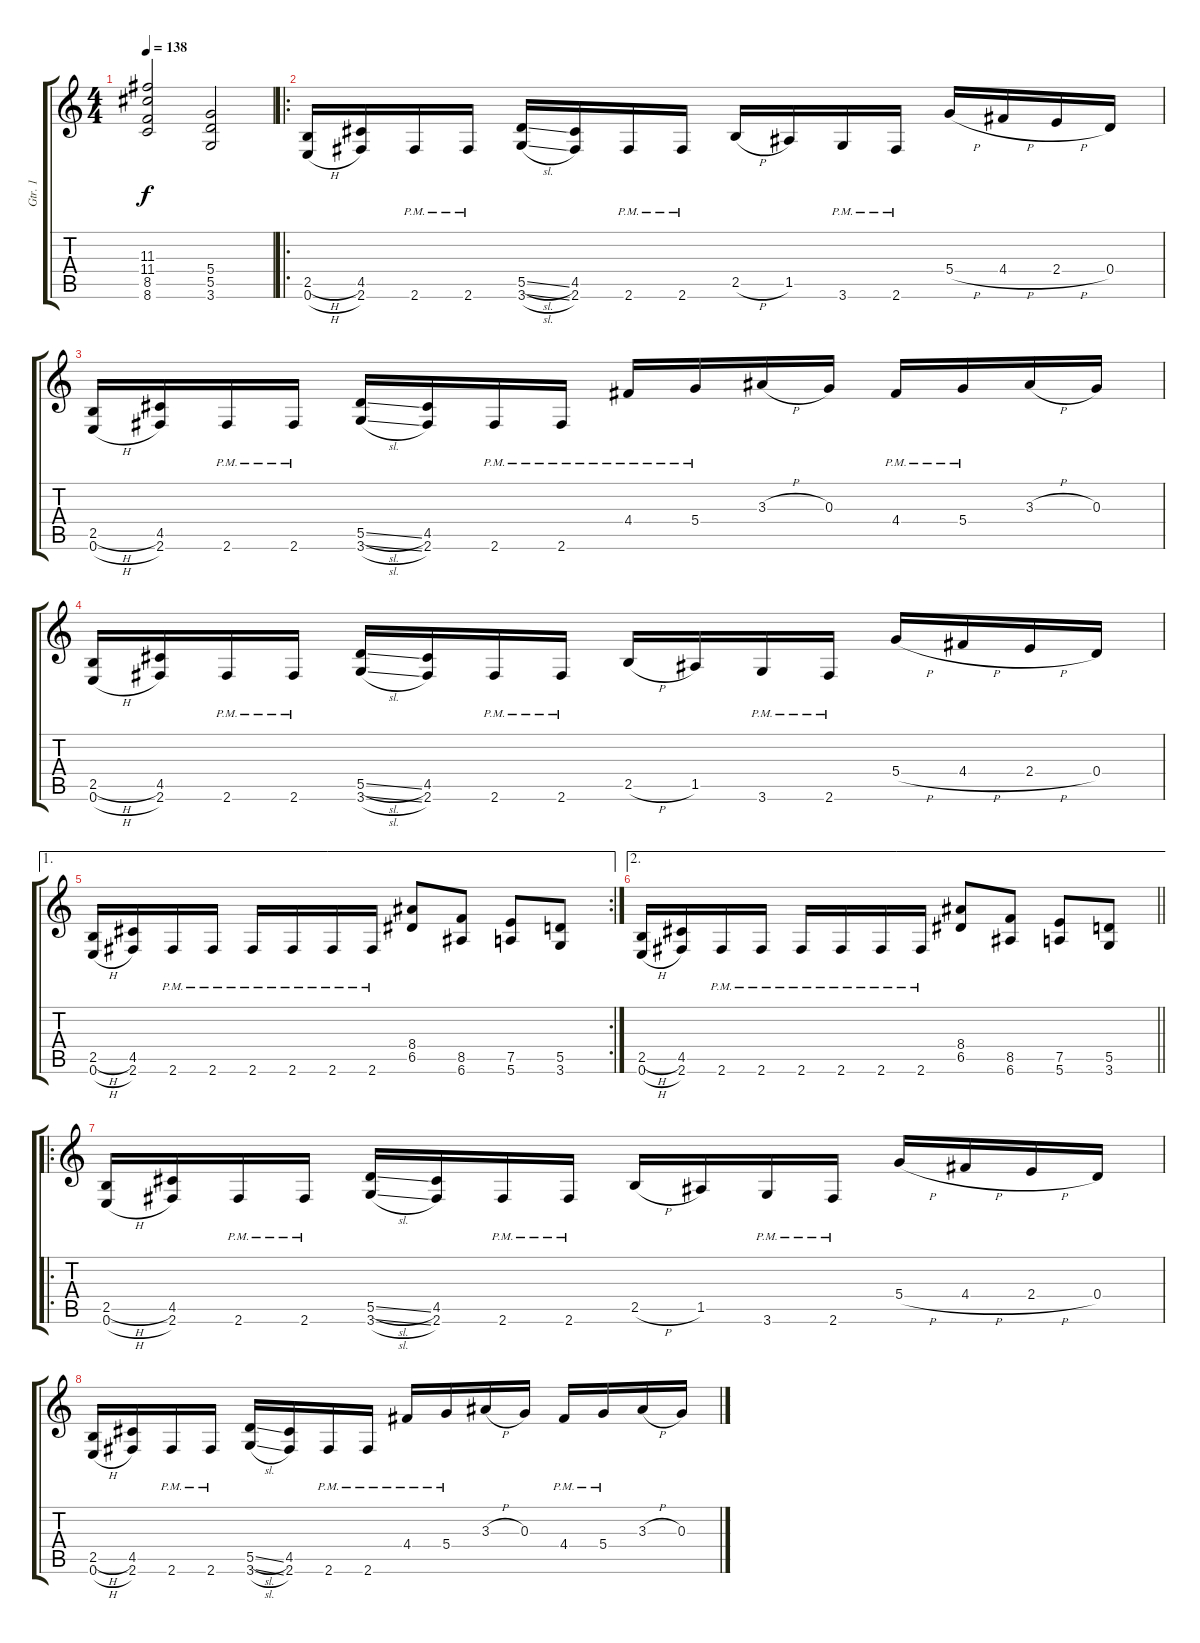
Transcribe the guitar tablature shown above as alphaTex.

\track ("Gtr. 1" "Gtr. 1") {instrument distortionguitar}
\staff {score tabs}
\tuning (E4 B3 G3 D3 A2 E2) {hide}
\ts (4 4)
\tempo 138
\clef g2
\ks c
(11.3 11.4 8.5 8.6).2{dy f} (5.4 5.5 3.6).2 |
\ro
(2.5{h} 0.6{h}).16 (4.5 2.6).16 2.6{pm}.16 2.6{pm}.16 (5.5{sl} 3.6{sl}).16 (4.5 2.6).16 2.6{pm}.16 2.6{pm}.16 2.5{h}.16 1.5.16 3.6{pm}.16 2.6{pm}.16 5.4{h}.16 4.4{h}.16 2.4{h}.16 0.4.16 |
(2.5{h} 0.6{h}).16 (4.5 2.6).16 2.6{pm}.16 2.6{pm}.16 (5.5{sl} 3.6{sl}).16 (4.5 2.6).16 2.6{pm}.16 2.6{pm}.16 4.4{pm}.16 5.4{pm}.16 3.3{h}.16 0.3.16 4.4{pm}.16 5.4{pm}.16 3.3{h}.16 0.3.16 |
(2.5{h} 0.6{h}).16 (4.5 2.6).16 2.6{pm}.16 2.6{pm}.16 (5.5{sl} 3.6{sl}).16 (4.5 2.6).16 2.6{pm}.16 2.6{pm}.16 2.5{h}.16 1.5.16 3.6{pm}.16 2.6{pm}.16 5.4{h}.16 4.4{h}.16 2.4{h}.16 0.4.16 |
\ae 1
\rc 2
(2.5{h} 0.6{h}).16 (4.5 2.6).16 2.6{pm}.16 2.6{pm}.16 2.6{pm}.16 2.6{pm}.16 2.6{pm}.16 2.6{pm}.16 (8.4 6.5).8 (8.5 6.6).8 (7.5 5.6).8 (5.5 3.6).8 |
\ae 2
\barLineRight lightlight
(2.5{h} 0.6{h}).16 (4.5 2.6).16 2.6{pm}.16 2.6{pm}.16 2.6{pm}.16 2.6{pm}.16 2.6{pm}.16 2.6{pm}.16 (8.4 6.5).8 (8.5 6.6).8 (7.5 5.6).8 (5.5 3.6).8 |
\ro
(2.5{h} 0.6{h}).16 (4.5 2.6).16 2.6{pm}.16 2.6{pm}.16 (5.5{sl} 3.6{sl}).16 (4.5 2.6).16 2.6{pm}.16 2.6{pm}.16 2.5{h}.16 1.5.16 3.6{pm}.16 2.6{pm}.16 5.4{h}.16 4.4{h}.16 2.4{h}.16 0.4.16 |
(2.5{h} 0.6{h}).16 (4.5 2.6).16 2.6{pm}.16 2.6{pm}.16 (5.5{sl} 3.6{sl}).16 (4.5 2.6).16 2.6{pm}.16 2.6{pm}.16 4.4{pm}.16 5.4{pm}.16 3.3{h}.16 0.3.16 4.4{pm}.16 5.4{pm}.16 3.3{h}.16 0.3.16
